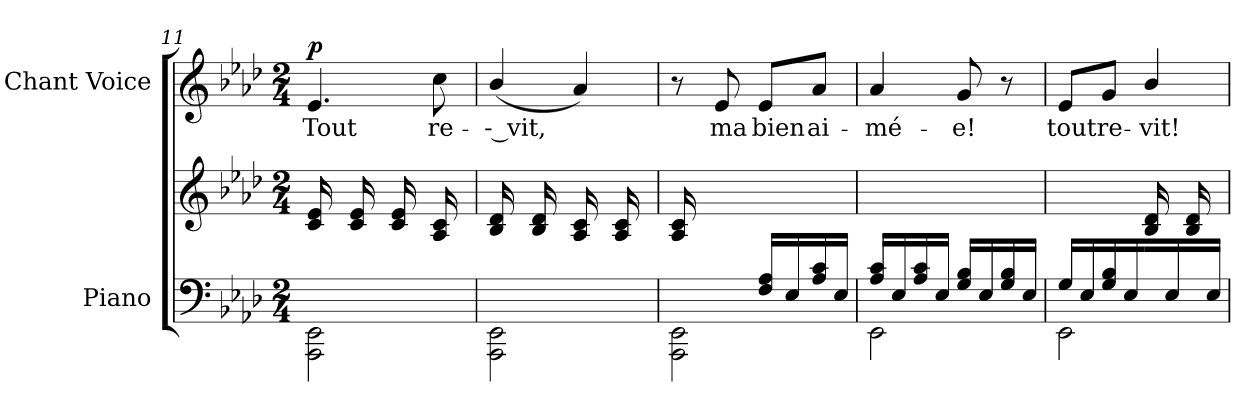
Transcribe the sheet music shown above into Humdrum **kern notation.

**kern	**kern	**kern	**text	**dynam
*part2	*part2	*part1	*part1	*part1
*staff3	*staff2	*staff1	*staff1	*staff1
*I"Piano	*	*I"Chant Voice	*	*
*I'Pno	*	*	*	*
*clefF4	*clefG2	*clefG2	*	*
*k[b-e-a-d-]	*k[b-e-a-d-]	*k[b-e-a-d-]	*	*
*M2/4	*M2/4	*M2/4	*	*
=11	=11	=11	=11	=11
*^	*	*	*	*
!	!	!	!	!LO:LY:b	!LO:DY:a
16ryy	2AAA-\ 2EE-\	(>16c/ 16e-/LL	4.e-/	Tout	p
16E-/	.	16ryy	.	.	.
16ryy	.	16c/ 16e-/	.	.	.
16E-/JJ	.	16ryy	.	.	.
16ryy	.	16c/ 16e-/LL	.	.	.
16E-/	.	16ryy	.	.	.
!	!	!	!	!LO:LY:b	!
16ryy	.	16A-/ 16c/	8cc\	re-	.
16E-/JJ)	.	16ryy	.	.	.
!!LO:LB:g=z
=12	=12	=12	=12	=12	=12
!	!	!	!	!LO:LY:b	!
16ryy	2AAA-\ 2EE-\	(>16B-/ 16d-/LL	(<4b-/	-- vit,	.
16E-/	.	16ryy	.	.	.
16ryy	.	16B-/ 16d-/	.	.	.
16E-/JJ	.	16ryy	.	.	.
16ryy	.	16A-/ 16c/LL	4a-/)	.	.
16E-/	.	16ryy	.	.	.
16ryy	.	16A-/ 16c/	.	.	.
16E-/JJ)	.	16ryy	.	.	.
=13	=13	=13	=13	=13	=13
16ryy	2AAA-\ 2EE-\	(>16A-/ 16c/LL	8r	.	.
16E-/	.	4..ryy	.	.	.
!	!	!	!	!LO:LY:b	!
16G/ 16B-/	.	.	8e-/	ma	.
16E-/JJ	.	.	.	.	.
!	!	!	!	!LO:LY:b	!
16F/ 16A-/LL	.	.	8e-/L	bien	.
16E-/	.	.	.	.	.
!	!	!	!	!LO:LY:b	!
16A-/ 16c/	.	.	8a-/J	ai-	.
16E-/JJ)	.	.	.	.	.
=14	=14	=14	=14	=14	=14
!	!	!	!	!LO:LY:b	!
16A-/ 16c/LL	2EE-\	2ryy	4a-/	-mé-	.
16E-/	.	.	.	.	.
16A-/ 16c/	.	.	.	.	.
16E-/JJ	.	.	.	.	.
!	!	!	!	!LO:LY:b	!
16G/ 16B-/LL	.	.	8g/	-e!	.
16E-/	.	.	.	.	.
16G/ 16B-/	.	.	8r	.	.
16E-/JJ	.	.	.	.	.
=15	=15	=15	=15	=15	=15
!	!	!	!	!LO:LY:b	!
16G/LL	2EE-\	4ryy	8e-/L	tout	.
16E-/	.	.	.	.	.
!	!	!	!	!LO:LY:b	!
16G/ 16B-/	.	.	8g/J	re-	.
16E-/JJ	.	.	.	.	.
!	!	!	!	!LO:LY:b	!
16ryy	.	16B-/ 16d-/LL	4b-/	-vit!	.
16E-/	.	16ryy	.	.	.
16ryy	.	16B-/ 16d-/	.	.	.
16E-/JJ	.	16ryy	.	.	.
*v	*v	*	*	*	*
=	=	=	=	=
*-	*-	*-	*-	*-
